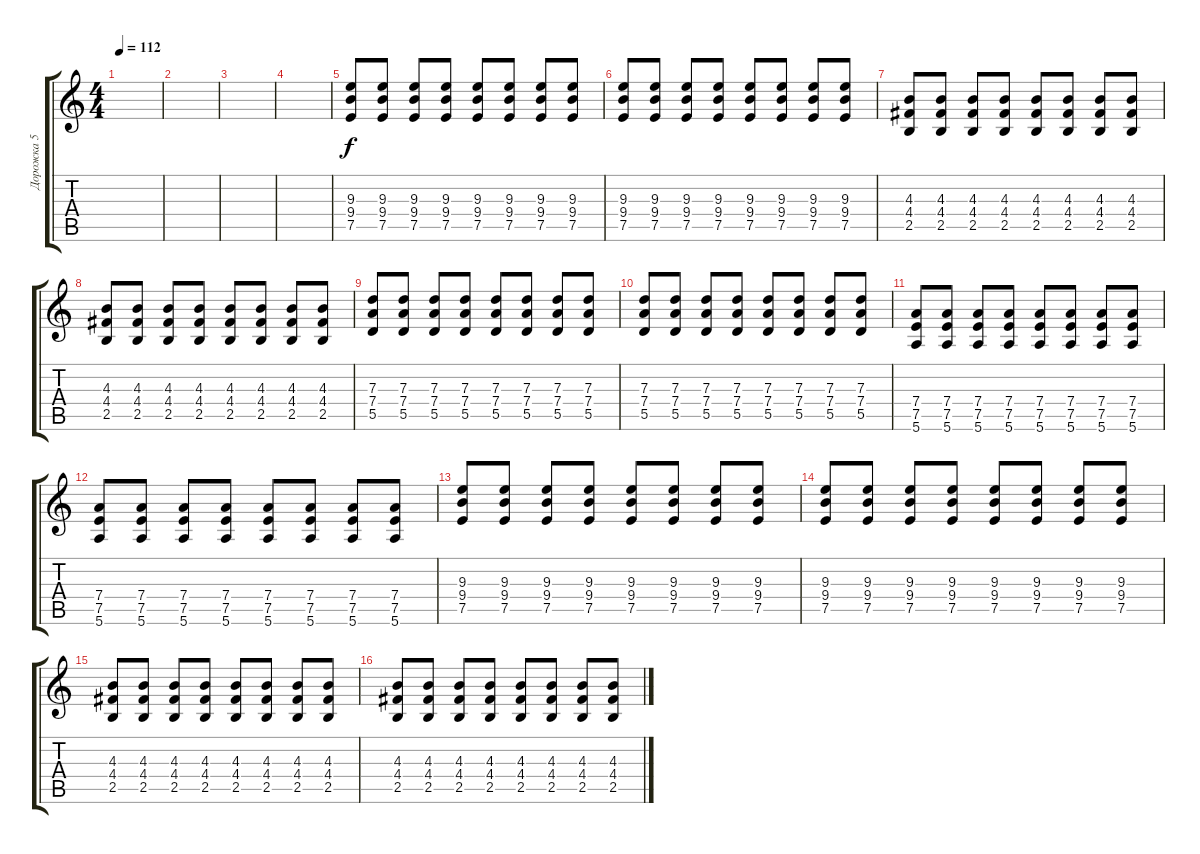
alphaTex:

\track ("Дорожка 5" "Дорожка 5") {instrument distortionguitar}
\staff {score tabs}
\tuning (E4 B3 G3 D3 A2 E2) {hide}
\ts (4 4)
\tempo 112
\clef g2
\ks c
|
|
|
|
(9.3 9.4 7.5).8 (9.3 9.4 7.5).8 (9.3 9.4 7.5).8 (9.3 9.4 7.5).8 (9.3 9.4 7.5).8 (9.3 9.4 7.5).8 (9.3 9.4 7.5).8 (9.3 9.4 7.5).8 |
(9.3 9.4 7.5).8 (9.3 9.4 7.5).8 (9.3 9.4 7.5).8 (9.3 9.4 7.5).8 (9.3 9.4 7.5).8 (9.3 9.4 7.5).8 (9.3 9.4 7.5).8 (9.3 9.4 7.5).8 |
(4.3 4.4 2.5).8 (4.3 4.4 2.5).8 (4.3 4.4 2.5).8 (4.3 4.4 2.5).8 (4.3 4.4 2.5).8 (4.3 4.4 2.5).8 (4.3 4.4 2.5).8 (4.3 4.4 2.5).8 |
(4.3 4.4 2.5).8 (4.3 4.4 2.5).8 (4.3 4.4 2.5).8 (4.3 4.4 2.5).8 (4.3 4.4 2.5).8 (4.3 4.4 2.5).8 (4.3 4.4 2.5).8 (4.3 4.4 2.5).8 |
(7.3 7.4 5.5).8 (7.3 7.4 5.5).8 (7.3 7.4 5.5).8 (7.3 7.4 5.5).8 (7.3 7.4 5.5).8 (7.3 7.4 5.5).8 (7.3 7.4 5.5).8 (7.3 7.4 5.5).8 |
(7.3 7.4 5.5).8 (7.3 7.4 5.5).8 (7.3 7.4 5.5).8 (7.3 7.4 5.5).8 (7.3 7.4 5.5).8 (7.3 7.4 5.5).8 (7.3 7.4 5.5).8 (7.3 7.4 5.5).8 |
(7.4 7.5 5.6).8 (7.4 7.5 5.6).8 (7.4 7.5 5.6).8 (7.4 7.5 5.6).8 (7.4 7.5 5.6).8 (7.4 7.5 5.6).8 (7.4 7.5 5.6).8 (7.4 7.5 5.6).8 |
(7.4 7.5 5.6).8 (7.4 7.5 5.6).8 (7.4 7.5 5.6).8 (7.4 7.5 5.6).8 (7.4 7.5 5.6).8 (7.4 7.5 5.6).8 (7.4 7.5 5.6).8 (7.4 7.5 5.6).8 |
(9.3 9.4 7.5).8 (9.3 9.4 7.5).8 (9.3 9.4 7.5).8 (9.3 9.4 7.5).8 (9.3 9.4 7.5).8 (9.3 9.4 7.5).8 (9.3 9.4 7.5).8 (9.3 9.4 7.5).8 |
(9.3 9.4 7.5).8 (9.3 9.4 7.5).8 (9.3 9.4 7.5).8 (9.3 9.4 7.5).8 (9.3 9.4 7.5).8 (9.3 9.4 7.5).8 (9.3 9.4 7.5).8 (9.3 9.4 7.5).8 |
(4.3 4.4 2.5).8 (4.3 4.4 2.5).8 (4.3 4.4 2.5).8 (4.3 4.4 2.5).8 (4.3 4.4 2.5).8 (4.3 4.4 2.5).8 (4.3 4.4 2.5).8 (4.3 4.4 2.5).8 |
(4.3 4.4 2.5).8 (4.3 4.4 2.5).8 (4.3 4.4 2.5).8 (4.3 4.4 2.5).8 (4.3 4.4 2.5).8 (4.3 4.4 2.5).8 (4.3 4.4 2.5).8 (4.3 4.4 2.5).8
